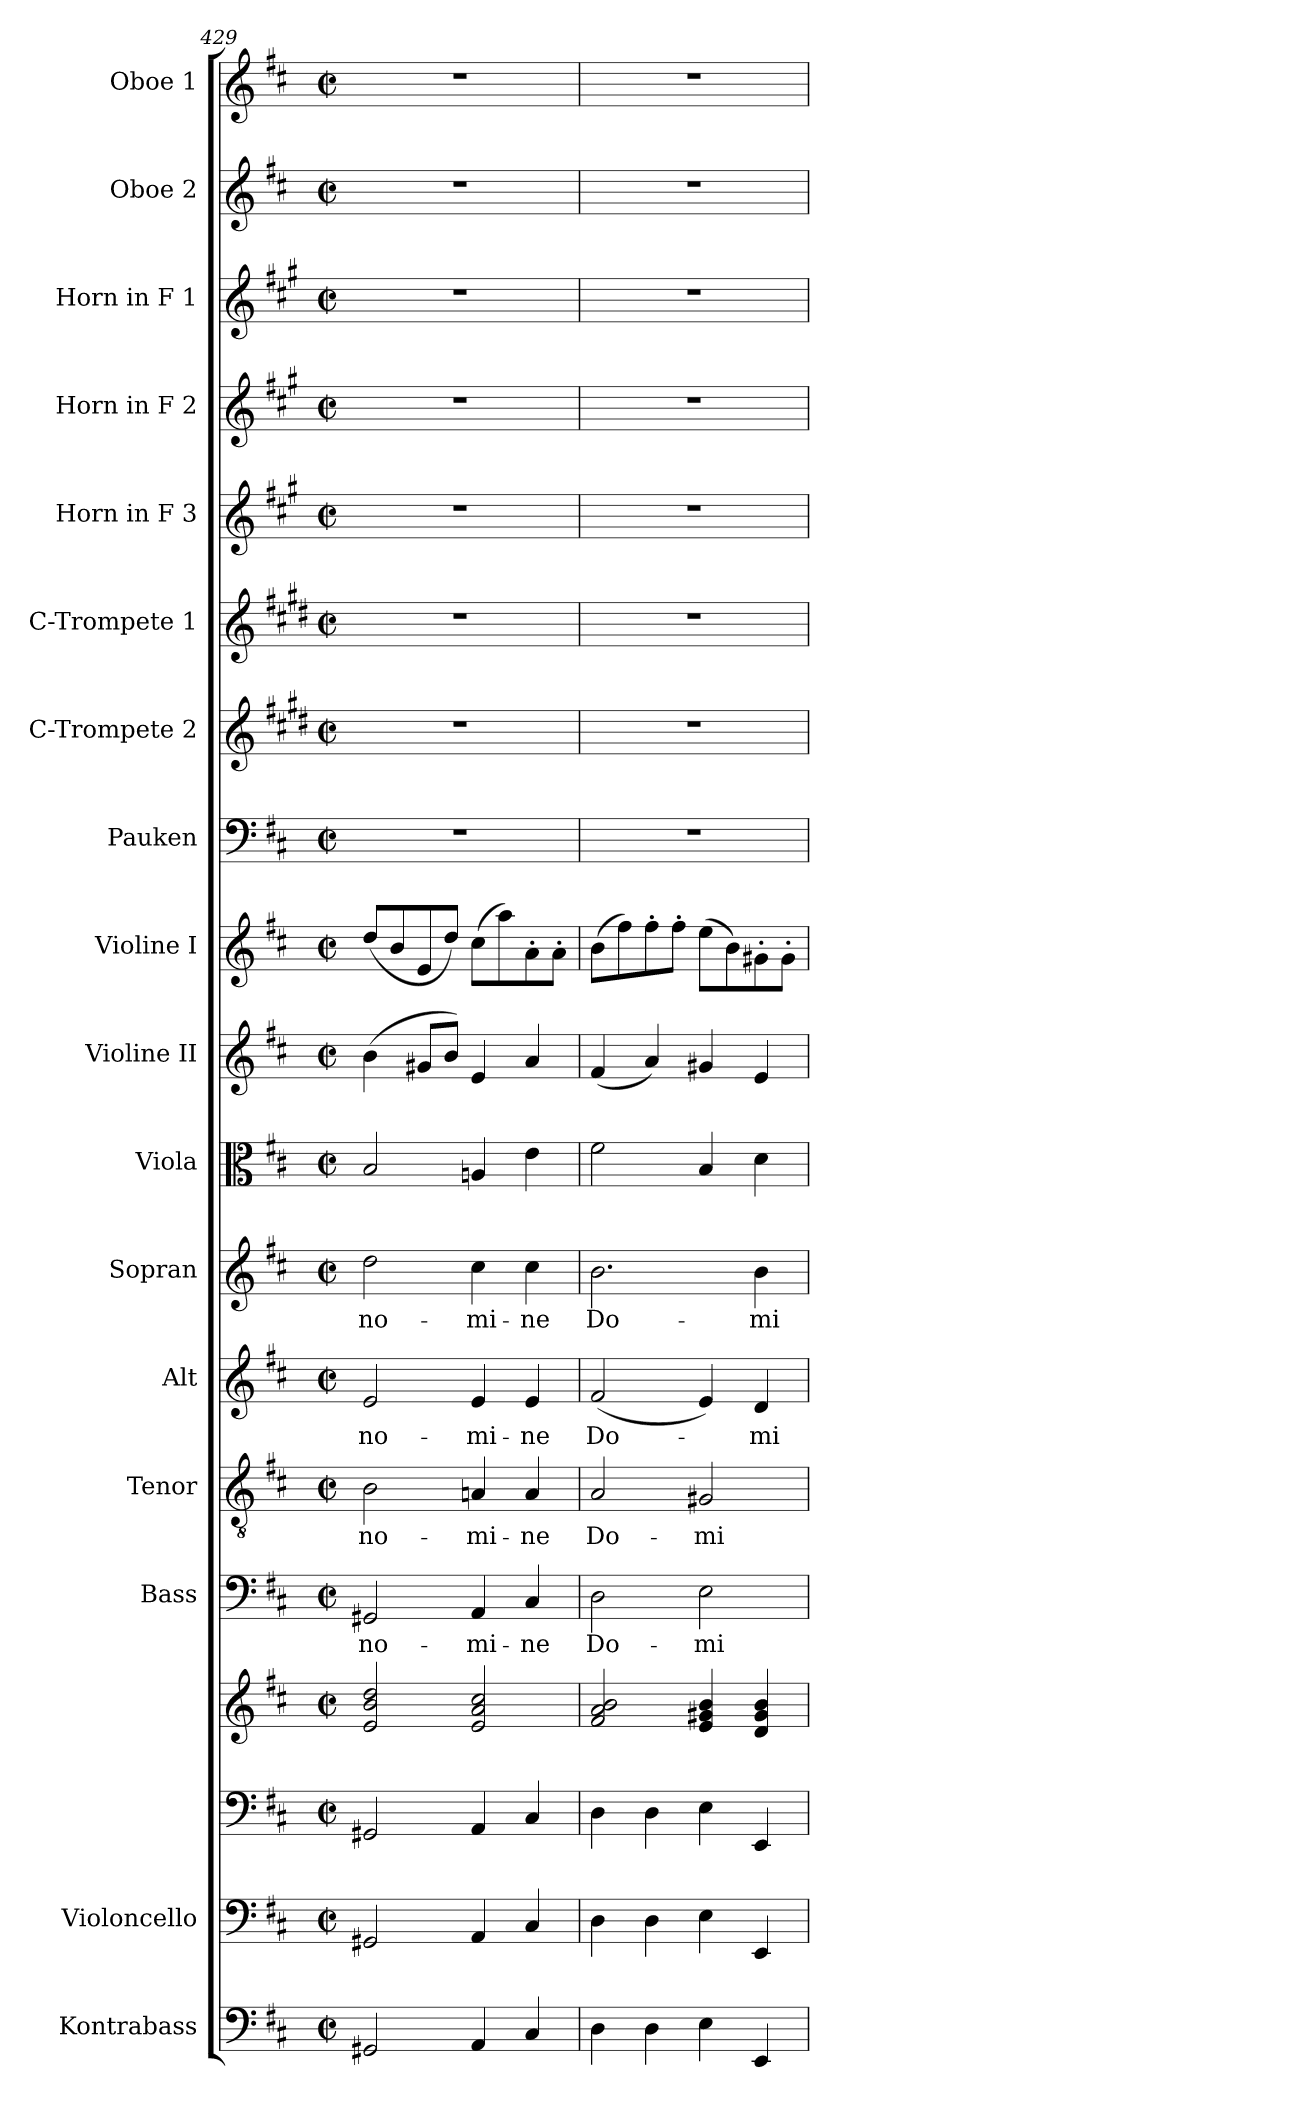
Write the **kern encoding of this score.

**kern	**kern	**kern	**kern	**kern	**text	**kern	**text	**kern	**text	**kern	**text	**kern	**kern	**kern	**kern	**kern	**kern	**kern	**kern	**kern	**kern	**kern
*part18	*part17	*part16	*part16	*part15	*part15	*part14	*part14	*part13	*part13	*part12	*part12	*part11	*part10	*part9	*part8	*part7	*part6	*part5	*part4	*part3	*part2	*part1
*staff19	*staff18	*staff17	*staff16	*staff15	*staff15	*staff14	*staff14	*staff13	*staff13	*staff12	*staff12	*staff11	*staff10	*staff9	*staff8	*staff7	*staff6	*staff5	*staff4	*staff3	*staff2	*staff1
*I"Kontrabass	*I"Violoncello	*	*	*I"Bass	*	*I"Tenor	*	*I"Alt	*	*I"Sopran	*	*I"Viola	*I"Violine II	*I"Violine I	*I"Pauken	*I"C-Trompete 2	*I"C-Trompete 1	*I"Horn in F 3	*I"Horn in F 2	*I"Horn in F 1	*I"Oboe 2	*I"Oboe 1
*I'Kb.	*I'Vc.	*	*	*I'B.	*	*I'T.	*	*I'A.	*	*I'S.	*	*I'Vla.	*I'Vl. II	*I'Vl. I	*I'Pk.	*I'C Trp. 2	*I'C Trp. 1	*	*	*	*I'Ob. 2	*I'Ob. 1
*clefF4	*clefF4	*clefF4	*clefG2	*clefF4	*	*clefGv2	*	*clefG2	*	*clefG2	*	*clefC3	*clefG2	*clefG2	*clefF4	*clefG2	*clefG2	*clefG2	*clefG2	*clefG2	*clefG2	*clefG2
*ITrd7c12	*	*	*	*	*	*	*	*	*	*	*	*	*	*	*	*ITrd1c2	*ITrd1c2	*ITrd4c7	*ITrd4c7	*ITrd4c7	*	*
*k[f#c#]	*k[f#c#]	*k[f#c#]	*k[f#c#]	*k[f#c#]	*	*k[f#c#]	*	*k[f#c#]	*	*k[f#c#]	*	*k[f#c#]	*k[f#c#]	*k[f#c#]	*k[f#c#]	*k[f#c#]	*k[f#c#]	*k[f#c#]	*k[f#c#]	*k[f#c#]	*k[f#c#]	*k[f#c#]
*D:	*D:	*D:	*D:	*D:	*	*D:	*	*D:	*	*D:	*	*D:	*D:	*D:	*D:	*D:	*D:	*D:	*D:	*D:	*D:	*D:
*M2/2	*M2/2	*M2/2	*M2/2	*M2/2	*	*M2/2	*	*M2/2	*	*M2/2	*	*M2/2	*M2/2	*M2/2	*M2/2	*M2/2	*M2/2	*M2/2	*M2/2	*M2/2	*M2/2	*M2/2
*met(c|)	*met(c|)	*met(c|)	*met(c|)	*met(c|)	*	*met(c|)	*	*met(c|)	*	*met(c|)	*	*met(c|)	*met(c|)	*met(c|)	*met(c|)	*met(c|)	*met(c|)	*met(c|)	*met(c|)	*met(c|)	*met(c|)	*met(c|)
=429	=429	=429	=429	=429	=429	=429	=429	=429	=429	=429	=429	=429	=429	=429	=429	=429	=429	=429	=429	=429	=429	=429
!	!	!	!	!	!LO:LY:b	!	!LO:LY:b	!	!LO:LY:b	!	!LO:LY:b	!	!	!	!	!	!	!	!	!	!	!
2GGG#X/	2GG#X/	2GG#X/	2e/ 2b/ 2dd/	2GG#X/	no-	2B\	no-	2e/	no-	2dd\	no-	2B/	(>4b\	(<8dd/L	1r	1r	1r	1r	1r	1r	1r	1r
.	.	.	.	.	.	.	.	.	.	.	.	.	.	8b/	.	.	.	.	.	.	.	.
.	.	.	.	.	.	.	.	.	.	.	.	.	8g#X/L	8e/	.	.	.	.	.	.	.	.
.	.	.	.	.	.	.	.	.	.	.	.	.	8b/J)	8dd/J)	.	.	.	.	.	.	.	.
!	!	!	!	!	!LO:LY:b	!	!LO:LY:b	!	!LO:LY:b	!	!LO:LY:b	!	!	!	!	!	!	!	!	!	!	!
4AAA/	4AA/	4AA/	2e/ 2a/ 2cc#/	4AA/	-mi-	4An/	-mi-	4e/	-mi-	4cc#\	-mi-	4An/	4e/	(>8cc#\L	.	.	.	.	.	.	.	.
.	.	.	.	.	.	.	.	.	.	.	.	.	.	8aa\)	.	.	.	.	.	.	.	.
!	!	!	!	!	!LO:LY:b	!	!LO:LY:b	!	!LO:LY:b	!	!LO:LY:b	!	!	!	!	!	!	!	!	!	!	!
4CC#/	4C#/	4C#/	.	4C#/	-ne	4A/	-ne	4e/	-ne	4cc#\	-ne	4e\	4a/	8a'>\	.	.	.	.	.	.	.	.
.	.	.	.	.	.	.	.	.	.	.	.	.	.	8a'>\J	.	.	.	.	.	.	.	.
=430	=430	=430	=430	=430	=430	=430	=430	=430	=430	=430	=430	=430	=430	=430	=430	=430	=430	=430	=430	=430	=430	=430
!	!	!	!	!	!LO:LY:b	!	!LO:LY:b	!	!LO:LY:b	!	!LO:LY:b	!	!	!	!	!	!	!	!	!	!	!
4DD\	4D\	4D\	2f#/ 2a/ 2b/	2D\	Do-	2A/	Do-	(<2f#/	Do-	2.b\	Do-	2f#\	(<4f#/	(>8b\L	1r	1r	1r	1r	1r	1r	1r	1r
.	.	.	.	.	.	.	.	.	.	.	.	.	.	8ff#\)	.	.	.	.	.	.	.	.
4DD\	4D\	4D\	.	.	.	.	.	.	.	.	.	.	4a/)	8ff#'>\	.	.	.	.	.	.	.	.
.	.	.	.	.	.	.	.	.	.	.	.	.	.	8ff#'>\J	.	.	.	.	.	.	.	.
!	!	!	!	!	!LO:LY:b	!	!LO:LY:b	!	!	!	!	!	!	!	!	!	!	!	!	!	!	!
4EE\	4E\	4E\	4e/ 4g#X/ 4b/	2E\	-mi-	2G#X/	-mi-	4e/)	.	.	.	4B/	4g#X/	(>8ee\L	.	.	.	.	.	.	.	.
.	.	.	.	.	.	.	.	.	.	.	.	.	.	8b\)	.	.	.	.	.	.	.	.
!	!	!	!	!	!	!	!	!	!LO:LY:b	!	!LO:LY:b	!	!	!	!	!	!	!	!	!	!	!
4EEE/	4EE/	4EE/	4d/ 4g#/ 4b/	.	.	.	.	4d/	-mi-	4b\	-mi-	4d\	4e/	8g#X'>\	.	.	.	.	.	.	.	.
.	.	.	.	.	.	.	.	.	.	.	.	.	.	8g#'>\J	.	.	.	.	.	.	.	.
=	=	=	=	=	=	=	=	=	=	=	=	=	=	=	=	=	=	=	=	=	=	=
*-	*-	*-	*-	*-	*-	*-	*-	*-	*-	*-	*-	*-	*-	*-	*-	*-	*-	*-	*-	*-	*-	*-
